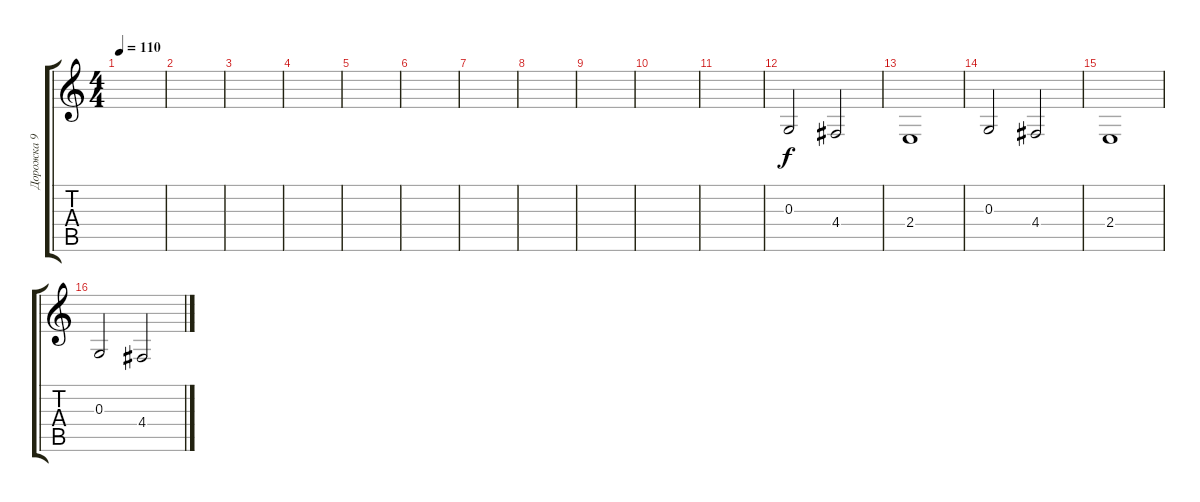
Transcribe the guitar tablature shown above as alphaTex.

\track ("Дорожка 9" "Дорожка 9") {instrument stringensemble1}
\staff {score tabs}
\tuning (E4 B3 G3 D3 A2 E2) {hide}
\ts (4 4)
\tempo 110
\clef g2
\ks c
|
|
|
|
|
|
|
|
|
|
|
0.3.2 4.4.2 |
2.4.1 |
0.3.2 4.4.2 |
2.4.1 |
0.3.2 4.4.2
